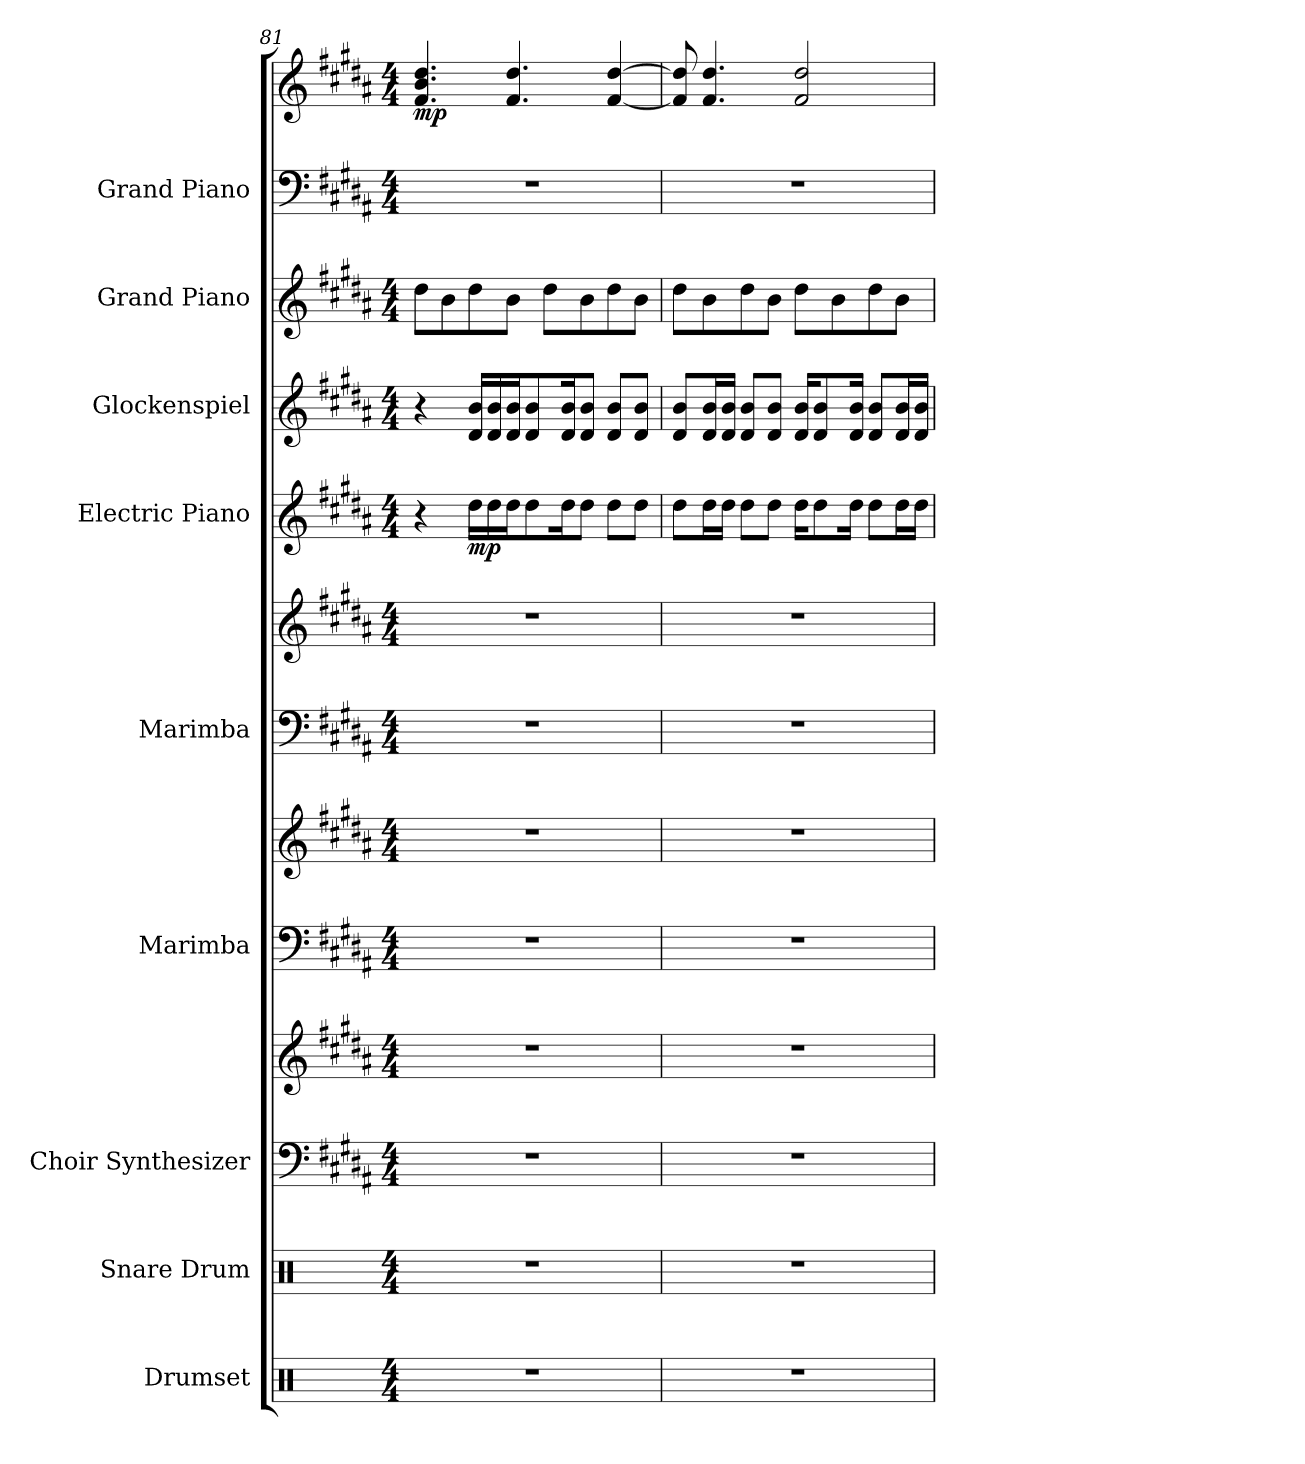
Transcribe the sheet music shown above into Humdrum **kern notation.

**kern	**kern	**kern	**kern	**kern	**kern	**kern	**kern	**kern	**dynam	**kern	**kern	**kern	**kern	**dynam
*part9	*part8	*part7	*part7	*part6	*part6	*part5	*part5	*part4	*part4	*part3	*part2	*part1	*part1	*part1
*staff13	*staff12	*staff11	*staff10	*staff9	*staff8	*staff7	*staff6	*staff5	*staff5	*staff4	*staff3	*staff2	*staff1	*staff1/2
*I"Drumset	*I"Snare Drum	*I"Choir Synthesizer	*	*I"Marimba	*	*I"Marimba	*	*I"Electric Piano	*	*I"Glockenspiel	*I"Grand Piano	*I"Grand Piano	*	*
*I'Drs.	*I'Sn. Dr.	*I'Synth.	*	*I'Mrm.	*	*I'Mrm.	*	*I'El. Pno.	*	*I'Glk.	*I'Pno.	*I'Pno.	*	*
*clefX	*clefX	*clefF4	*clefG2	*clefF4	*clefG2	*clefF4	*clefG2	*clefG2	*	*clefG2	*clefG2	*clefF4	*clefG2	*
*	*	*	*	*	*	*	*	*	*	*ITrd-14c-24	*	*	*	*
*k[]	*k[]	*k[f#c#g#d#a#]	*k[f#c#g#d#a#]	*k[f#c#g#d#a#]	*k[f#c#g#d#a#]	*k[f#c#g#d#a#]	*k[f#c#g#d#a#]	*k[f#c#g#d#a#]	*	*k[f#c#g#d#a#]	*k[f#c#g#d#a#]	*k[f#c#g#d#a#]	*k[f#c#g#d#a#]	*
*M4/4	*M4/4	*M4/4	*M4/4	*M4/4	*M4/4	*M4/4	*M4/4	*M4/4	*	*M4/4	*M4/4	*M4/4	*M4/4	*
=81	=81	=81	=81	=81	=81	=81	=81	=81	=81	=81	=81	=81	=81	=81
!	!	!	!	!	!	!	!	!	!	!	!	!	!	!LO:DY:b
1r	1r	1r	1r	1r	1r	1r	1r	4r	.	4r	8dd#\L	1r	4.f#/ 4.b/ 4.dd#/	mp
.	.	.	.	.	.	.	.	.	.	.	8b\	.	.	.
!	!	!	!	!	!	!	!	!	!LO:DY:b	!	!	!	!	!
.	.	.	.	.	.	.	.	16dd#\LL	mp	16ddd#/ 16bbb/LL	8dd#\	.	.	.
.	.	.	.	.	.	.	.	16dd#\	.	16ddd#/ 16bbb/	.	.	.	.
.	.	.	.	.	.	.	.	16dd#\J	.	16ddd#/ 16bbb/J	8b\J	.	4.f#/ 4.dd#/	.
.	.	.	.	.	.	.	.	8dd#\	.	8ddd#/ 8bbb/	.	.	.	.
.	.	.	.	.	.	.	.	.	.	.	8dd#\L	.	.	.
.	.	.	.	.	.	.	.	16dd#\K	.	16ddd#/ 16bbb/K	.	.	.	.
.	.	.	.	.	.	.	.	8dd#\J	.	8ddd#/ 8bbb/J	8b\	.	.	.
.	.	.	.	.	.	.	.	8dd#\L	.	8ddd#/ 8bbb/L	8dd#\	.	[4f#/ [4dd#/	.
.	.	.	.	.	.	.	.	8dd#\J	.	8ddd#/ 8bbb/J	8b\J	.	.	.
!!LO:PB:g=z
=82	=82	=82	=82	=82	=82	=82	=82	=82	=82	=82	=82	=82	=82	=82
1r	1r	1r	1r	1r	1r	1r	1r	8dd#\L	.	8ddd#/ 8bbb/L	8dd#\L	1r	8f#/] 8dd#/]	.
.	.	.	.	.	.	.	.	16dd#\L	.	16ddd#/ 16bbb/L	8b\	.	4.f#/ 4.dd#/	.
.	.	.	.	.	.	.	.	16dd#\JJ	.	16ddd#/ 16bbb/JJ	.	.	.	.
.	.	.	.	.	.	.	.	8dd#\L	.	8ddd#/ 8bbb/L	8dd#\	.	.	.
.	.	.	.	.	.	.	.	8dd#\J	.	8ddd#/ 8bbb/J	8b\J	.	.	.
.	.	.	.	.	.	.	.	16dd#\KL	.	16ddd#/ 16bbb/KL	8dd#\L	.	2f#/ 2dd#/	.
.	.	.	.	.	.	.	.	8dd#\	.	8ddd#/ 8bbb/	.	.	.	.
.	.	.	.	.	.	.	.	.	.	.	8b\	.	.	.
.	.	.	.	.	.	.	.	16dd#\Jk	.	16ddd#/ 16bbb/Jk	.	.	.	.
.	.	.	.	.	.	.	.	8dd#\L	.	8ddd#/ 8bbb/L	8dd#\	.	.	.
.	.	.	.	.	.	.	.	16dd#\L	.	16ddd#/ 16bbb/L	8b\J	.	.	.
.	.	.	.	.	.	.	.	16dd#\JJ	.	16ddd#/ 16bbb/JJ	.	.	.	.
=	=	=	=	=	=	=	=	=	=	=	=	=	=	=
*-	*-	*-	*-	*-	*-	*-	*-	*-	*-	*-	*-	*-	*-	*-
